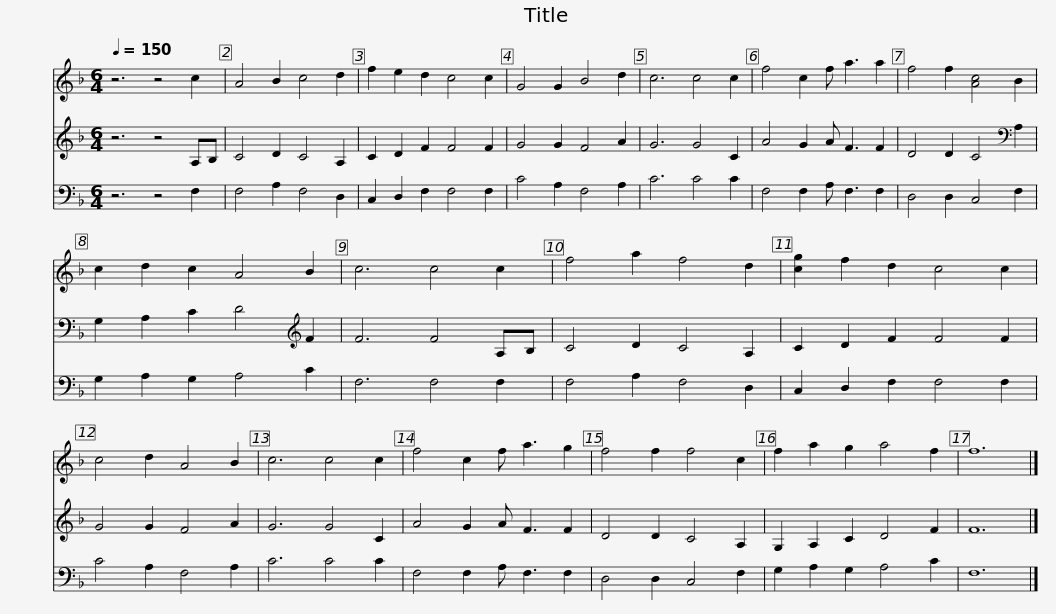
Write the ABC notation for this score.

X:1
%%score 1 2 3
L:1/8
Q:1/4=150
M:6/4
I:linebreak $
K:F
V:1 treble
V:2 treble
V:3 bass
V:1
 z6 z4 c2 | A4 B2 c4 d2 | f2 e2 d2 c4 c2 | G4 G2 B4 d2 | c6 c4 c2 | %5
 f4 c2 f a3 a2 |$ f4 f2 [Ac]4 B2 | c2 d2 c2 A4 B2 | c6 c4 c2 | f4 a2 f4 d2 | %10
 [cg]2 f2 d2 c4 c2 | c4 d2 A4 B2 | c6 c4 c2 |$ f4 c2 f a3 g2 | f4 f2 f4 c2 | %15
 f2 a2 g2 a4 f2 | f12 |] %17
V:2
 z6 z4 A,B, | C4 D2 C4 A,2 | C2 D2 F2 F4 F2 | G4 G2 F4 A2 | G6 G4 C2 | %5
 A4 G2 A F3 F2 |$ D4 D2 C4[K:bass] A,2 | G,2 A,2 C2 D4[K:treble] F2 | F6 F4 A,B, | C4 D2 C4 A,2 | %10
 C2 D2 F2 F4 F2 | G4 G2 F4 A2 | G6 G4 C2 |$ A4 G2 A F3 F2 | D4 D2 C4 A,2 | %15
 G,2 A,2 C2 D4 F2 | F12 |] %17
V:3
 z6 z4 F,2 | F,4 A,2 F,4 D,2 | C,2 D,2 F,2 F,4 F,2 | C4 A,2 F,4 A,2 | C6 C4 C2 | %5
 F,4 F,2 A, F,3 F,2 |$ D,4 D,2 C,4 F,2 | G,2 A,2 G,2 A,4 C2 | F,6 F,4 F,2 | F,4 A,2 F,4 D,2 | %10
 C,2 D,2 F,2 F,4 F,2 | C4 A,2 F,4 A,2 | C6 C4 C2 |$ F,4 F,2 A, F,3 F,2 | D,4 D,2 C,4 F,2 | %15
 G,2 A,2 G,2 A,4 C2 | F,12 |] %17
